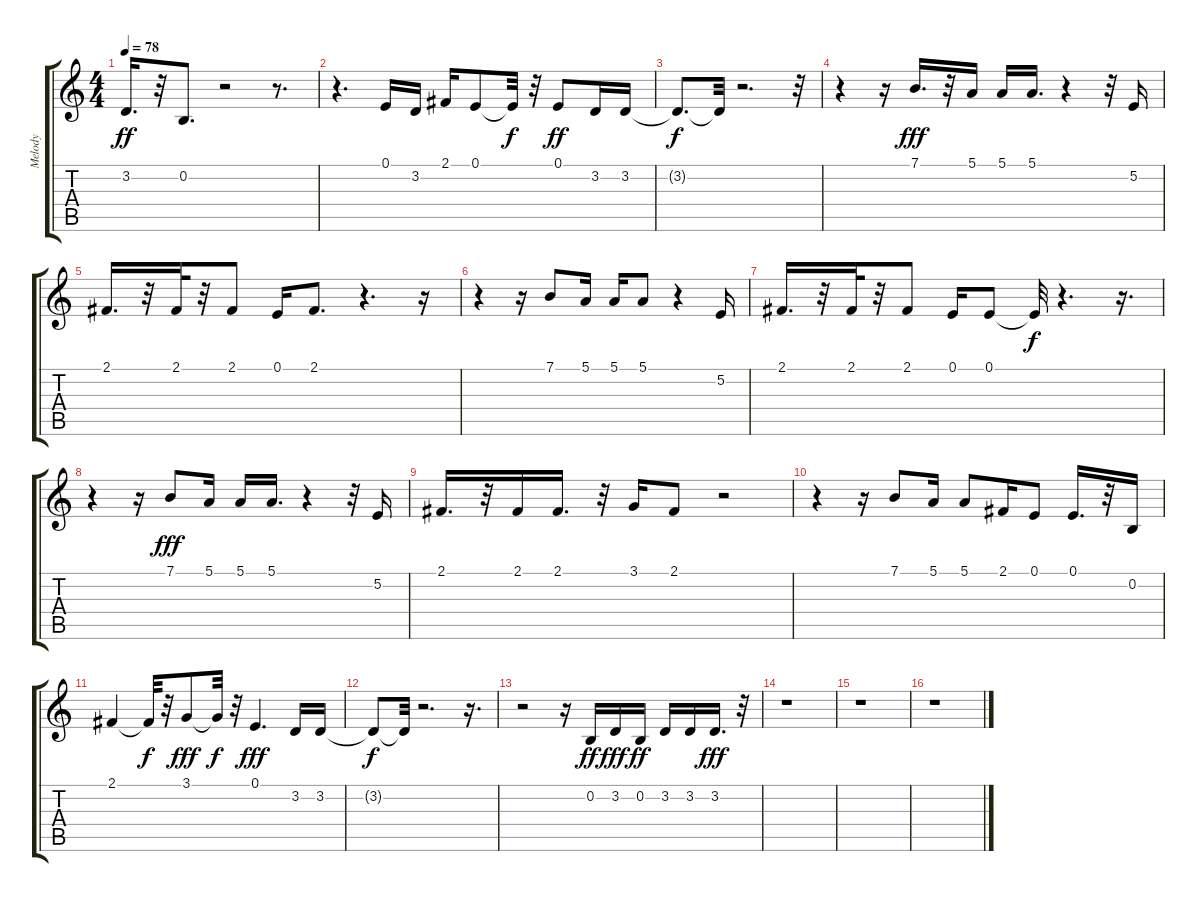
\track ("Melody  " "Melody  ") {instrument voiceoohs}
\staff {score tabs}
\tuning (E4 B3 G3 D3 A2 E2) {hide}
\ts (4 4)
\tempo 78
\clef g2
\ks c
3.2.16{d dy ff} r.32 0.2.8{d} r.2 r.8{d} |
r.4{d} 0.1.16 3.2.16 2.1.16 0.1.8 0.1{t}.32{dy f} r.32 0.1.8{dy ff} 3.2.16 3.2.16 |
3.2{t}.8{d dy f} 3.2{t}.32 r.2{d} r.32 |
r.4 r.16 7.1.16{d dy fff} r.32 5.1.16 5.1.16 5.1.16{d} r.4 r.32 5.2.16 |
2.1.16{d} r.32 2.1.32 r.32 2.1.8 0.1.16 2.1.8{d} r.4{d} r.16 |
r.4 r.16 7.1.8 5.1.16 5.1.16 5.1.8 r.4 5.2.16 |
2.1.16{d} r.32 2.1.32 r.32 2.1.8 0.1.16 0.1.8 0.1{t}.32{dy f} r.4{d} r.16{d} |
r.4 r.16 7.1.8{dy fff} 5.1.16 5.1.16 5.1.16{d} r.4 r.32 5.2.16 |
2.1.16{d} r.32 2.1.16 2.1.16{d} r.32 3.1.16 2.1.8 r.2 |
r.4 r.16 7.1.8 5.1.16 5.1.8 2.1.16 0.1.8 0.1.16{d} r.32 0.2.16 |
2.1.4 2.1{t}.32{dy f} r.32 3.1.8{dy fff} 3.1{t}.32{dy f} r.32 0.1.4{d dy fff} 3.2.16 3.2.16 |
3.2{t}.8{dy f} 3.2{t}.32 r.2{d} r.16{d} |
r.2 r.16 0.2.16{dy ff} 3.2.16{dy fff} 0.2.16{dy ff} 3.2.16 3.2.16 3.2.16{d dy fff} r.32 |
r.1 |
r.1 |
r.1
